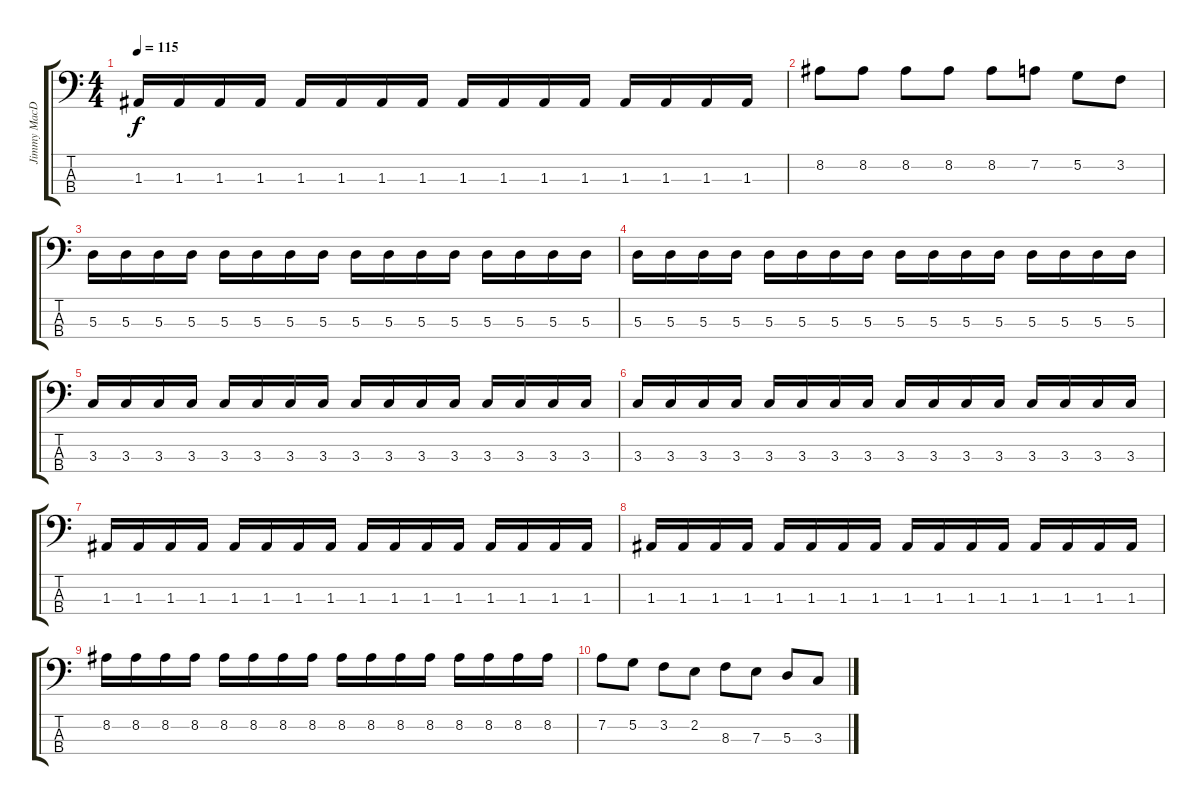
\track ("Jimmy MacDonough" "Jimmy MacD") {instrument electricbasspick}
\staff {score tabs}
\tuning (G2 D2 A1 E1) {hide}
\ts (4 4)
\tempo 115
\clef f4
\ks c
1.3.16{dy f} 1.3.16 1.3.16 1.3.16 1.3.16 1.3.16 1.3.16 1.3.16 1.3.16 1.3.16 1.3.16 1.3.16 1.3.16 1.3.16 1.3.16 1.3.16 |
8.2.8 8.2.8 8.2.8 8.2.8 8.2.8 7.2.8 5.2.8 3.2.8 |
5.3.16 5.3.16 5.3.16 5.3.16 5.3.16 5.3.16 5.3.16 5.3.16 5.3.16 5.3.16 5.3.16 5.3.16 5.3.16 5.3.16 5.3.16 5.3.16 |
5.3.16 5.3.16 5.3.16 5.3.16 5.3.16 5.3.16 5.3.16 5.3.16 5.3.16 5.3.16 5.3.16 5.3.16 5.3.16 5.3.16 5.3.16 5.3.16 |
3.3.16 3.3.16 3.3.16 3.3.16 3.3.16 3.3.16 3.3.16 3.3.16 3.3.16 3.3.16 3.3.16 3.3.16 3.3.16 3.3.16 3.3.16 3.3.16 |
3.3.16 3.3.16 3.3.16 3.3.16 3.3.16 3.3.16 3.3.16 3.3.16 3.3.16 3.3.16 3.3.16 3.3.16 3.3.16 3.3.16 3.3.16 3.3.16 |
1.3.16 1.3.16 1.3.16 1.3.16 1.3.16 1.3.16 1.3.16 1.3.16 1.3.16 1.3.16 1.3.16 1.3.16 1.3.16 1.3.16 1.3.16 1.3.16 |
1.3.16 1.3.16 1.3.16 1.3.16 1.3.16 1.3.16 1.3.16 1.3.16 1.3.16 1.3.16 1.3.16 1.3.16 1.3.16 1.3.16 1.3.16 1.3.16 |
8.2.16 8.2.16 8.2.16 8.2.16 8.2.16 8.2.16 8.2.16 8.2.16 8.2.16 8.2.16 8.2.16 8.2.16 8.2.16 8.2.16 8.2.16 8.2.16 |
7.2.8 5.2.8 3.2.8 2.2.8 8.3.8 7.3.8 5.3.8 3.3.8
